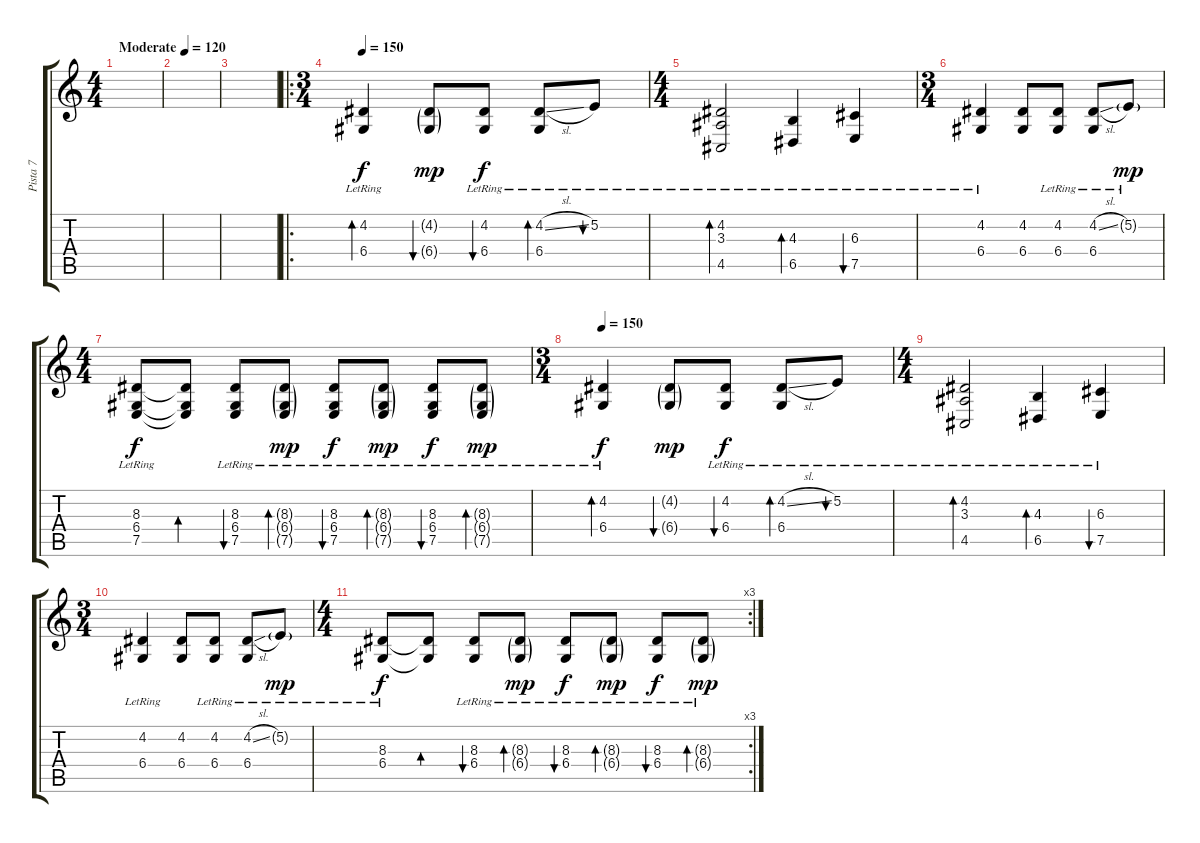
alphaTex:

\track ("Pista 7" "Pista 7") {instrument acousticgrandpiano}
\staff {score tabs}
\tuning (E4 B3 G3 D3 A2 E2) {hide}
\ts (4 4)
\tempo (120 "Moderate")
\tempo 80
\tempo (120 "Moderate")
\clef g2
\ks c
|
|
|
\ro
\ts (3 4)
\tempo 150
(4.2{lr} 6.4{lr}).4{bd 60} (4.2{g} 6.4{g}).8{bu 60 dy mp} (4.2{lr} 6.4{lr}).8{bu 60 dy f} (4.2{sl lr} 6.4{lr}).8{bd 60} 5.2{lr}.8{bu 60} |
\ts (4 4)
(4.2{lr} 3.3{lr} 4.5{lr}).2{bd 60} (4.3{lr} 6.5{lr}).4{bd 60} (6.3{lr} 7.5{lr}).4{bu 60} |
\ts (3 4)
(4.2{lr} 6.4{lr}).4 (4.2 6.4).8 (4.2{lr} 6.4{lr}).8 (4.2{sl lr} 6.4{lr}).8 5.2{g lr}.8{dy mp} |
\ts (4 4)
(8.3 6.4{lr} 7.5{lr}).8{dy f} (8.3{t} 6.4{t} 7.5{t}).8{bd 60} (8.3 6.4{lr} 7.5{lr}).8{bu 60} (8.3{g lr} 6.4{g lr} 7.5{g lr}).8{bd 60 dy mp} (8.3{lr} 6.4{lr} 7.5{lr}).8{bu 60 dy f} (8.3{g} 6.4{g lr} 7.5{g lr}).8{bd 60 dy mp} (8.3{lr} 6.4{lr} 7.5{lr}).8{bu 60 dy f} (8.3{g lr} 6.4{g lr} 7.5{g lr}).8{bd 60 dy mp} |
\ts (3 4)
\tempo 150
(4.2{lr} 6.4{lr}).4{bd 60 dy f} (4.2{g} 6.4{g}).8{bu 60 dy mp} (4.2{lr} 6.4{lr}).8{bu 60 dy f} (4.2{sl lr} 6.4{lr}).8{bd 60} 5.2{lr}.8{bu 60} |
\ts (4 4)
(4.2{lr} 3.3{lr} 4.5{lr}).2{bd 60} (4.3{lr} 6.5{lr}).4{bd 60} (6.3{lr} 7.5{lr}).4{bu 60} |
\ts (3 4)
(4.2{lr} 6.4{lr}).4 (4.2 6.4).8 (4.2{lr} 6.4{lr}).8 (4.2{sl lr} 6.4{lr}).8 5.2{g lr}.8{dy mp} |
\rc 3
\ts (4 4)
(8.3 6.4{lr}).8{dy f} (8.3{t} 6.4{t}).8{bd 60} (8.3 6.4{lr}).8{bu 60} (8.3{g lr} 6.4{g lr}).8{bd 60 dy mp} (8.3{lr} 6.4{lr}).8{bu 60 dy f} (8.3{g} 6.4{g lr}).8{bd 60 dy mp} (8.3{lr} 6.4{lr}).8{bu 60 dy f} (8.3{g lr} 6.4{g lr}).8{bd 60 dy mp}
